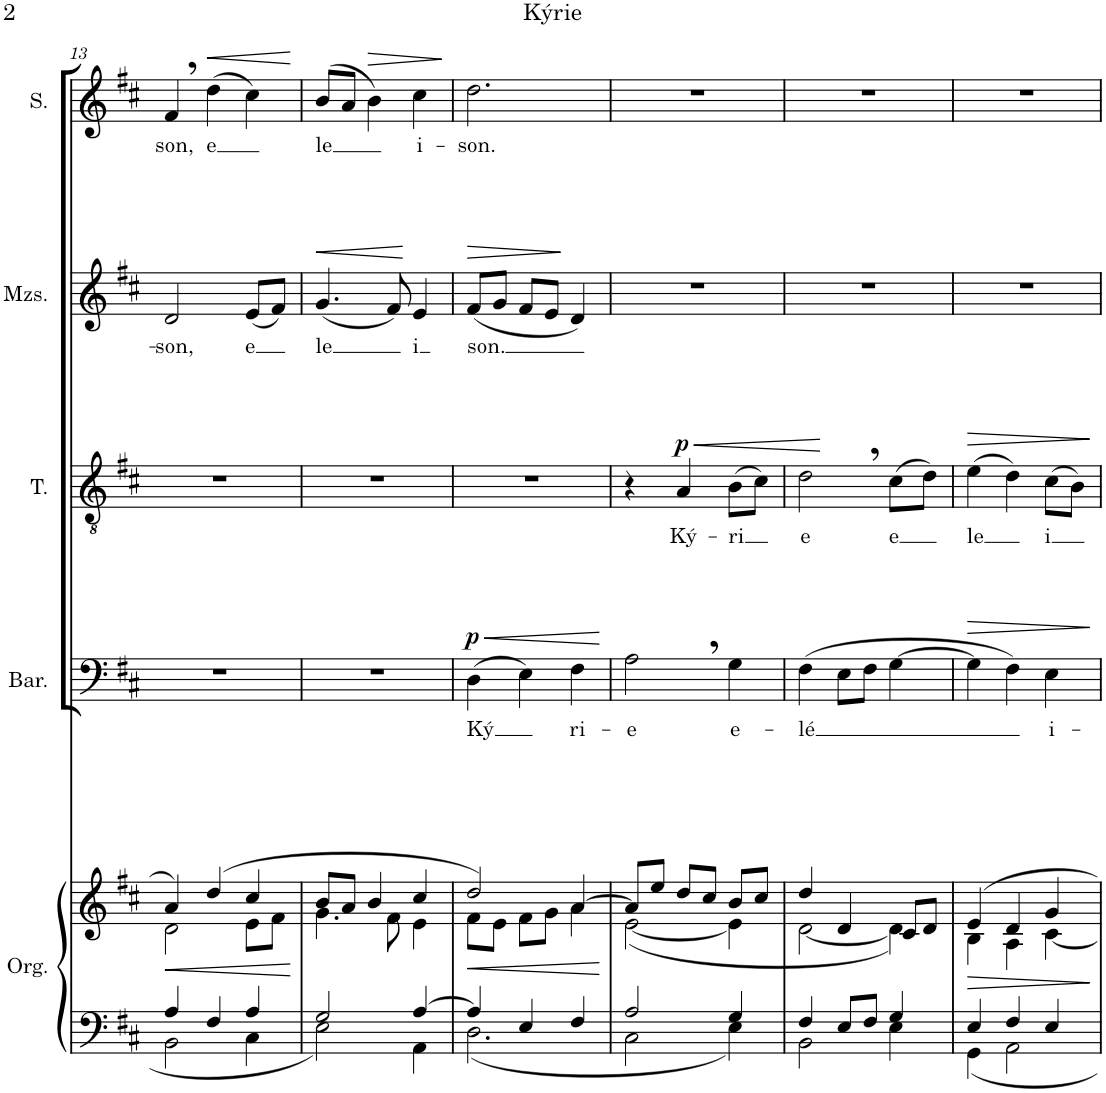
**kern	**kern	**dynam	**kern	**text	**dynam	**kern	**text	**dynam	**kern	**text	**dynam	**kern	**text	**dynam
*part5	*part5	*part5	*part4	*part4	*part4	*part3	*part3	*part3	*part2	*part2	*part2	*part1	*part1	*part1
*staff6	*staff5	*staff5/6	*staff4	*staff4	*staff4	*staff3	*staff3	*staff3	*staff2	*staff2	*staff2	*staff1	*staff1	*staff1
*I"Órgano	*	*	*I"Barítono	*	*	*I"Tenor	*	*	*I"Mezzosoprano	*	*	*I"Soprano	*	*
*	*	*	*I'Bar.	*	*	*I'T.	*	*	*I'Mzs.	*	*	*I'S.	*	*
!!LO:PB:g=z
*clefF4	*clefG2	*	*clefF4	*	*	*clefGv2	*	*	*clefG2	*	*	*clefG2	*	*
*k[f#c#]	*k[f#c#]	*	*k[f#c#]	*	*	*k[f#c#]	*	*	*k[f#c#]	*	*	*k[f#c#]	*	*
*M3/4	*M3/4	*	*M3/4	*	*	*M3/4	*	*	*M3/4	*	*	*M3/4	*	*
=13	=13	=13	=13	=13	=13	=13	=13	=13	=13	=13	=13	=13	=13	=13
*^	*	*	*	*	*	*	*	*	*	*	*	*	*	*
!	!	!	!LO:HP:b	!	!	!	!	!	!	!	!LO:LY:b	!	!	!LO:LY:b	!
*	*	*^	*	*	*	*	*	*	*	*	*	*	*	*	*
4A/	2BB\	4a/	2d\	<	2.r	.	.	2.r	.	.	2d/	-son,	.	4f#,/	son,	.
!	!	!	!	!	!	!	!	!	!	!	!	!	!	!	!LO:LY:b	!LO:HP:b
4F#/	.	(4dd/	.	.	.	.	.	.	.	.	.	.	.	(4dd\	e	<
!	!	!	!	!	!	!	!	!	!	!	!	!LO:LY:b	!	!	!	!
4A/	4C#\	4cc#/	8e\L	.	.	.	.	.	.	.	(8e/L	e	.	4cc#\)	.	.
.	.	.	8f#\J	.	.	.	.	.	.	.	8f#/J)	.	.	.	.	.
*v	*v	*	*	*	*	*	*	*	*	*	*	*	*	*	*	*
*	*v	*v	*	*	*	*	*	*	*	*	*	*	*	*	*
.	.	[	.	.	.	.	.	.	.	.	.	.	.	[
=14	=14	=14	=14	=14	=14	=14	=14	=14	=14	=14	=14	=14	=14	=14
*^	*^	*	*	*	*	*	*	*	*	*	*	*	*	*
!	!	!	!	!	!	!	!	!	!	!	!	!LO:LY:b	!LO:HP:b	!	!LO:LY:b	!
2G/	2E\	8b/L	4.g\	.	2.r	.	.	2.r	.	.	(4.g/	le	<	(8b/L	le	.
.	.	8a/J	.	.	.	.	.	.	.	.	.	.	.	8a/J	.	.
!	!	!	!	!	!	!	!	!	!	!	!	!	!	!	!	!LO:HP:b
.	.	4b/	.	.	.	.	.	.	.	.	.	.	.	4b\)	.	>
.	.	.	8f#\	.	.	.	.	.	.	.	8f#/)	.	.	.	.	.
!	!	!	!	!	!	!	!	!	!	!	!	!LO:LY:b	!	!	!LO:LY:b	!
[4A/	4AA\	4cc#/	4e\	.	.	.	.	.	.	.	4e/	i	[	4cc#\	i-	.
*v	*v	*	*	*	*	*	*	*	*	*	*	*	*	*	*	*
*	*v	*v	*	*	*	*	*	*	*	*	*	*	*	*	*
.	.	.	.	.	.	.	.	.	.	.	.	.	.	]
=15	=15	=15	=15	=15	=15	=15	=15	=15	=15	=15	=15	=15	=15	=15
*^	*	*	*	*	*	*	*	*	*	*	*	*	*	*
!	!	!	!LO:HP:b	!	!LO:LY:b	!LO:HP:b	!	!	!	!	!LO:LY:b	!LO:HP:b	!	!LO:LY:b	!
*	*	*^	*	*	*	*	*	*	*	*	*	*	*	*	*
!	!	!	!	!	!	!	!LO:DY:n=1:a	!	!	!	!	!	!	!	!	!
4A/]	2.D\	2dd/)	8f#\L	<	(4D\	Ký	< p	2.r	.	.	(8f#/L	son.	>	2.dd\	-son.	.
.	.	.	8e\J	.	.	.	.	.	.	.	8g/J	.	.	.	.	.
4E/	.	.	8f#\L	.	4E\)	.	.	.	.	.	8f#/L	.	.	.	.	.
.	.	.	8g\J	.	.	.	.	.	.	.	8e/J	.	.	.	.	.
!	!	!	!	!	!	!LO:LY:b	!	!	!	!	!	!	!	!	!	!
4F#/	.	[4a/	4a\	.	4F#\	ri-	.	.	.	.	4d/)	.	]	.	.	.
*v	*v	*	*	*	*	*	*	*	*	*	*	*	*	*	*	*
*	*v	*v	*	*	*	*	*	*	*	*	*	*	*	*	*
.	.	[	.	.	[	.	.	.	.	.	.	.	.	.
=16	=16	=16	=16	=16	=16	=16	=16	=16	=16	=16	=16	=16	=16	=16
*^	*^	*	*	*	*	*	*	*	*	*	*	*	*	*
!	!	!	!	!	!	!LO:LY:b	!	!	!	!	!	!	!	!	!	!
2A/	2C#\	8a/L]	([2e\	.	2A,\	-e	.	4r	.	.	2.r	.	.	2.r	.	.
.	.	8ee/J	.	.	.	.	.	.	.	.	.	.	.	.	.	.
!	!	!	!	!	!	!	!	!	!LO:LY:b	!LO:HP:b	!	!	!	!	!	!
!	!	!	!	!	!	!	!	!	!	!LO:DY:n=1:a	!	!	!	!	!	!
.	.	8dd/L	.	.	.	.	.	4A/	Ký-	< p	.	.	.	.	.	.
.	.	8cc#/J	.	.	.	.	.	.	.	.	.	.	.	.	.	.
!	!	!	!	!	!	!LO:LY:b	!	!	!LO:LY:b	!	!	!	!	!	!	!
4G/	4E\	8b/L	4e\]	.	4G\	e-	.	(8B\L	-ri	.	.	.	.	.	.	.
.	.	8cc#/J	.	.	.	.	.	8c#\J)	.	.	.	.	.	.	.	.
=17	=17	=17	=17	=17	=17	=17	=17	=17	=17	=17	=17	=17	=17	=17	=17	=17
!	!	!	!	!	!	!LO:LY:b	!	!	!LO:LY:b	!	!	!	!	!	!	!
4F#/	2BB\	4dd/	[2d\	.	(4F#\	-lé	.	2d,\	e	.	2.r	.	.	2.r	.	.
8E/L	.	4d/	.	.	8E\L	.	.	.	.	.	.	.	.	.	.	.
8F#/J	.	.	.	.	8F#\J	.	.	.	.	.	.	.	.	.	.	.
!	!	!	!	!	!	!	!	!	!LO:LY:b	!	!	!	!	!	!	!
4G/	4E\	8c#/L	4d\])	.	[4G\	.	.	(8c#\L	e	[	.	.	.	.	.	.
.	.	8d/J	.	.	.	.	.	8d\J)	.	.	.	.	.	.	.	.
=18	=18	=18	=18	=18	=18	=18	=18	=18	=18	=18	=18	=18	=18	=18	=18	=18
!	!	!	!	!LO:HP:b	!	!	!LO:HP:b	!	!LO:LY:b	!LO:HP:b	!	!	!	!	!	!
4E/	4GG\	4e/	4B\	>	4G\]	.	>	(4e\	le	>	2.r	.	.	2.r	.	.
4F#/	2AA\	4d/	4A\	.	4F#\)	.	.	4d\)	.	.	.	.	.	.	.	.
!	!	!	!	!	!	!LO:LY:b	!	!	!LO:LY:b	!	!	!	!	!	!	!
4E/	.	4g/	[4c#\	.	4E\	i-	.	(8c#\L	i	.	.	.	.	.	.	.
.	.	.	.	.	.	.	.	8B\J)	.	.	.	.	.	.	.	.
*v	*v	*	*	*	*	*	*	*	*	*	*	*	*	*	*	*
*	*v	*v	*	*	*	*	*	*	*	*	*	*	*	*	*
.	.	]	.	.	]	.	.	]	.	.	.	.	.	.
=	=	=	=	=	=	=	=	=	=	=	=	=	=	=
*-	*-	*-	*-	*-	*-	*-	*-	*-	*-	*-	*-	*-	*-	*-
